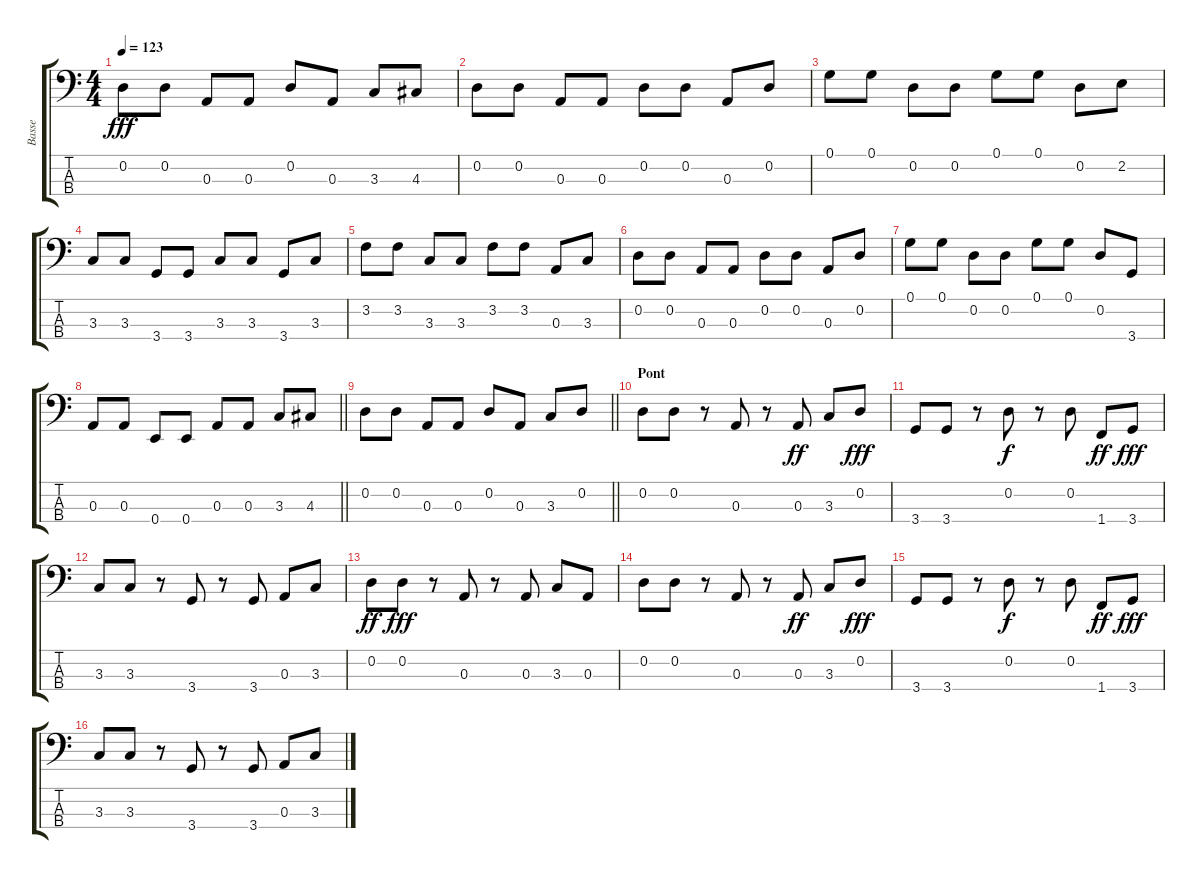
\track ("Basse" "Basse") {instrument electricbassfinger}
\staff {score tabs}
\tuning (G2 D2 A1 E1) {hide}
\ts (4 4)
\tempo 123
\clef f4
\ks c
0.2.8{dy fff} 0.2.8 0.3.8 0.3.8 0.2.8 0.3.8 3.3.8 4.3.8 |
0.2.8 0.2.8 0.3.8 0.3.8 0.2.8 0.2.8 0.3.8 0.2.8 |
0.1.8 0.1.8 0.2.8 0.2.8 0.1.8 0.1.8 0.2.8 2.2.8 |
3.3.8 3.3.8 3.4.8 3.4.8 3.3.8 3.3.8 3.4.8 3.3.8 |
3.2.8 3.2.8 3.3.8 3.3.8 3.2.8 3.2.8 0.3.8 3.3.8 |
0.2.8 0.2.8 0.3.8 0.3.8 0.2.8 0.2.8 0.3.8 0.2.8 |
0.1.8 0.1.8 0.2.8 0.2.8 0.1.8 0.1.8 0.2.8 3.4.8 |
\barLineRight lightlight
0.3.8 0.3.8 0.4.8 0.4.8 0.3.8 0.3.8 3.3.8 4.3.8 |
\section ("" "")
\barLineRight lightlight
0.2.8 0.2.8 0.3.8 0.3.8 0.2.8 0.3.8 3.3.8 0.2.8 |
\section ("" "Pont")
0.2.8 0.2.8 r.8 0.3.8 r.8 0.3.8{dy ff} 3.3.8 0.2.8{dy fff} |
3.4.8 3.4.8 r.8 0.2.8{dy f} r.8 0.2.8 1.4.8{dy ff} 3.4.8{dy fff} |
3.3.8 3.3.8 r.8 3.4.8 r.8 3.4.8 0.3.8 3.3.8 |
0.2.8{dy ff} 0.2.8{dy fff} r.8 0.3.8 r.8 0.3.8 3.3.8 0.3.8 |
0.2.8 0.2.8 r.8 0.3.8 r.8 0.3.8{dy ff} 3.3.8 0.2.8{dy fff} |
3.4.8 3.4.8 r.8 0.2.8{dy f} r.8 0.2.8 1.4.8{dy ff} 3.4.8{dy fff} |
3.3.8 3.3.8 r.8 3.4.8 r.8 3.4.8 0.3.8 3.3.8
